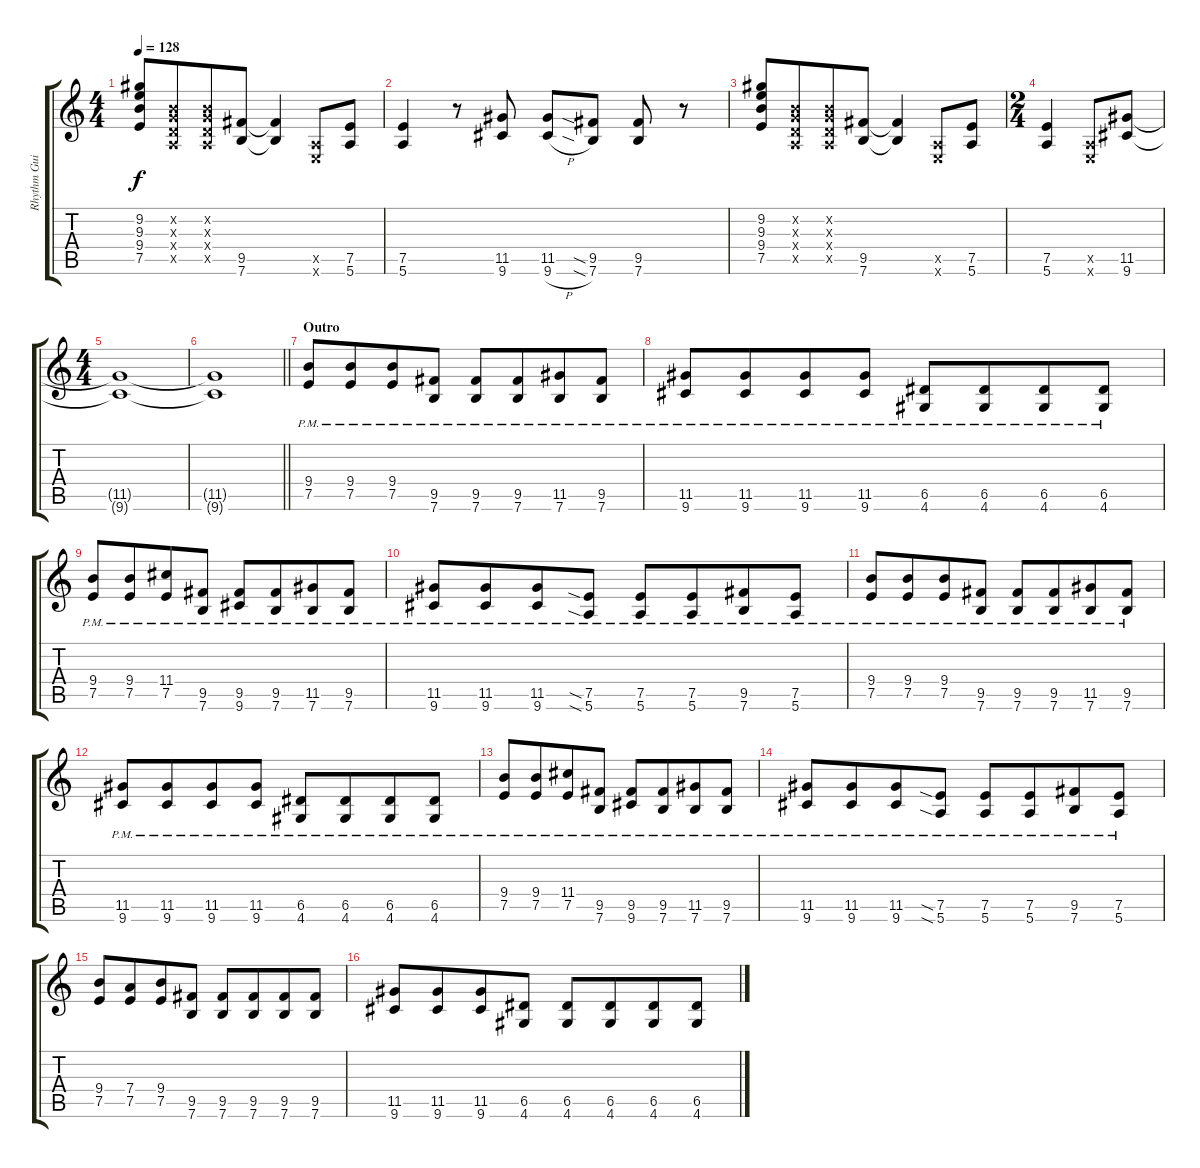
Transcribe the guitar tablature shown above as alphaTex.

\track ("Rhythm Guitar" "Rhythm Gui") {instrument overdrivenguitar}
\staff {score tabs}
\tuning (E4 B3 G3 D3 A2 E2) {hide}
\ts (4 4)
\tempo 128
\clef g2
\ks c
(9.2 9.3 9.4 7.5).8{dy f} (0.2{x} 0.3{x} 0.4{x} 0.5{x}).8{beam merge} (0.2{x} 0.3{x} 0.4{x} 0.5{x}).8 (9.5 7.6).8 (9.5{t} 7.6{t}).4 (0.5{x} 0.6{x}).8 (7.5 5.6).8 |
(7.5 5.6).4 r.8 (11.5 9.6).8 (11.5 9.6{h}).8 (9.5{sia} 7.6{sia}).8 (9.5 7.6).8 r.8 |
(9.2 9.3 9.4 7.5).8 (0.2{x} 0.3{x} 0.4{x} 0.5{x}).8{beam merge} (0.2{x} 0.3{x} 0.4{x} 0.5{x}).8 (9.5 7.6).8 (9.5{t} 7.6{t}).4 (0.5{x} 0.6{x}).8 (7.5 5.6).8 |
\ts (2 4)
(7.5 5.6).4 (0.5{x} 0.6{x}).8 (11.5 9.6).8 |
\ts (4 4)
(11.5{t} 9.6{t}).1 |
\barLineRight lightlight
(11.5{t} 9.6{t}).1 |
\section ("" "Outro")
(9.4{pm} 7.5{pm}).8 (9.4{pm} 7.5{pm}).8{beam merge} (9.4{pm} 7.5{pm}).8 (9.5{pm} 7.6{pm}).8 (9.5{pm} 7.6{pm}).8 (9.5{pm} 7.6{pm}).8{beam merge} (11.5{pm} 7.6{pm}).8 (9.5{pm} 7.6{pm}).8 |
(11.5{pm} 9.6{pm}).8 (11.5{pm} 9.6{pm}).8{beam merge} (11.5{pm} 9.6{pm}).8 (11.5{pm} 9.6{pm}).8 (6.5{pm} 4.6{pm}).8 (6.5{pm} 4.6{pm}).8{beam merge} (6.5{pm} 4.6{pm}).8 (6.5{pm} 4.6{pm}).8 |
(9.4{pm} 7.5{pm}).8 (9.4{pm} 7.5{pm}).8{beam merge} (11.4{pm} 7.5{pm}).8 (9.5{pm} 7.6{pm}).8 (9.5{pm} 9.6{pm}).8 (9.5{pm} 7.6{pm}).8{beam merge} (11.5{pm} 7.6{pm}).8 (9.5{pm} 7.6{pm}).8 |
(11.5{pm} 9.6{pm}).8 (11.5{pm} 9.6{pm}).8{beam merge} (11.5{pm} 9.6{pm}).8 (7.5{sia pm} 5.6{sia pm}).8 (7.5{pm} 5.6{pm}).8{beam merge} (7.5{pm} 5.6{pm}).8{beam merge} (9.5{pm} 7.6{pm}).8{beam merge} (7.5{pm} 5.6{pm}).8 |
(9.4{pm} 7.5{pm}).8 (9.4{pm} 7.5{pm}).8{beam merge} (9.4{pm} 7.5{pm}).8 (9.5{pm} 7.6{pm}).8 (9.5{pm} 7.6{pm}).8 (9.5{pm} 7.6{pm}).8{beam merge} (11.5{pm} 7.6{pm}).8 (9.5{pm} 7.6{pm}).8 |
(11.5{pm} 9.6{pm}).8 (11.5{pm} 9.6{pm}).8{beam merge} (11.5{pm} 9.6{pm}).8 (11.5{pm} 9.6{pm}).8 (6.5{pm} 4.6{pm}).8 (6.5{pm} 4.6{pm}).8{beam merge} (6.5{pm} 4.6{pm}).8 (6.5{pm} 4.6{pm}).8 |
(9.4{pm} 7.5{pm}).8 (9.4{pm} 7.5{pm}).8{beam merge} (11.4{pm} 7.5{pm}).8 (9.5{pm} 7.6{pm}).8 (9.5{pm} 9.6{pm}).8 (9.5{pm} 7.6{pm}).8{beam merge} (11.5{pm} 7.6{pm}).8 (9.5{pm} 7.6{pm}).8 |
(11.5{pm} 9.6{pm}).8 (11.5{pm} 9.6{pm}).8{beam merge} (11.5{pm} 9.6{pm}).8 (7.5{sia pm} 5.6{sia pm}).8 (7.5{pm} 5.6{pm}).8{beam merge} (7.5{pm} 5.6{pm}).8{beam merge} (9.5{pm} 7.6{pm}).8{beam merge} (7.5{pm} 5.6{pm}).8 |
(9.4 7.5).8 (7.4 7.5).8{beam merge} (9.4 7.5).8 (9.5 7.6).8 (9.5 7.6).8 (9.5 7.6).8{beam merge} (9.5 7.6).8 (9.5 7.6).8 |
(11.5 9.6).8 (11.5 9.6).8{beam merge} (11.5 9.6).8 (6.5 4.6).8 (6.5 4.6).8 (6.5 4.6).8{beam merge} (6.5 4.6).8 (6.5 4.6).8
